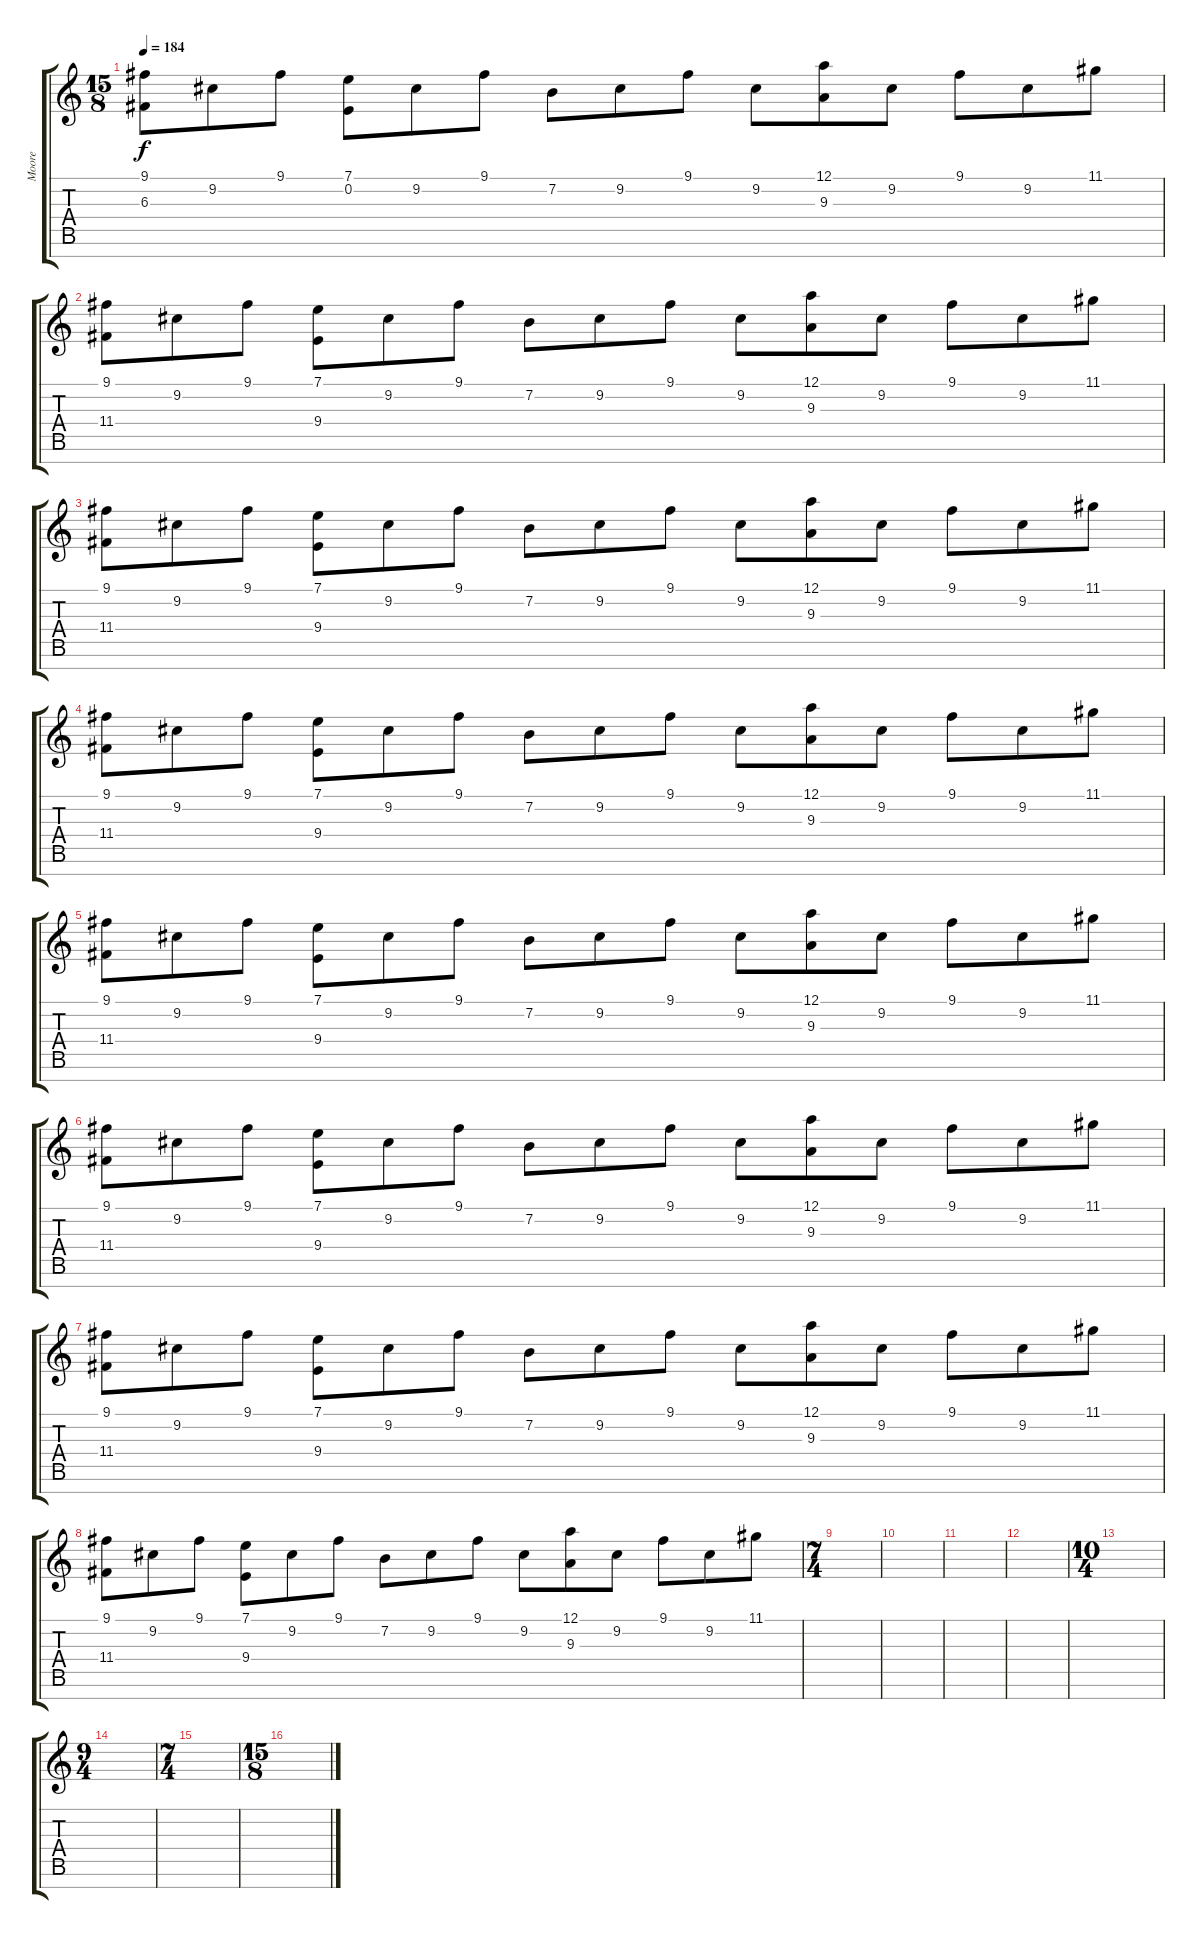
\track ("Moore" "Moore") {instrument honkytonkpiano}
\staff {score tabs}
\tuning (A4 E4 C4 G3 D3 A2 D2) {hide}
\ts (15 8)
\tempo 184
\clef g2
\ks c
(9.1 6.3).8{dy f instrument honkytonkpiano} 9.2.8 9.1.8 (7.1 0.2).8 9.2.8 9.1.8 7.2.8 9.2.8 9.1.8 9.2.8 (12.1 9.3).8 9.2.8 9.1.8 9.2.8 11.1.8 |
(9.1 11.4).8 9.2.8 9.1.8 (7.1 9.4).8 9.2.8 9.1.8 7.2.8 9.2.8 9.1.8 9.2.8 (12.1 9.3).8 9.2.8 9.1.8 9.2.8 11.1.8 |
(9.1 11.4).8 9.2.8 9.1.8 (7.1 9.4).8 9.2.8 9.1.8 7.2.8 9.2.8 9.1.8 9.2.8 (12.1 9.3).8 9.2.8 9.1.8 9.2.8 11.1.8 |
(9.1 11.4).8 9.2.8 9.1.8 (7.1 9.4).8 9.2.8 9.1.8 7.2.8 9.2.8 9.1.8 9.2.8 (12.1 9.3).8 9.2.8 9.1.8 9.2.8 11.1.8 |
(9.1 11.4).8 9.2.8 9.1.8 (7.1 9.4).8 9.2.8 9.1.8 7.2.8 9.2.8 9.1.8 9.2.8 (12.1 9.3).8 9.2.8 9.1.8 9.2.8 11.1.8 |
(9.1 11.4).8 9.2.8 9.1.8 (7.1 9.4).8 9.2.8 9.1.8 7.2.8 9.2.8 9.1.8 9.2.8 (12.1 9.3).8 9.2.8 9.1.8 9.2.8 11.1.8 |
(9.1 11.4).8 9.2.8 9.1.8 (7.1 9.4).8 9.2.8 9.1.8 7.2.8 9.2.8 9.1.8 9.2.8 (12.1 9.3).8 9.2.8 9.1.8 9.2.8 11.1.8 |
(9.1 11.4).8 9.2.8 9.1.8 (7.1 9.4).8 9.2.8 9.1.8 7.2.8 9.2.8 9.1.8 9.2.8 (12.1 9.3).8 9.2.8 9.1.8 9.2.8 11.1.8 |
\ts (7 4)
|
|
|
|
\ts (10 4)
|
\ts (9 4)
|
\ts (7 4)
|
\ts (15 8)
